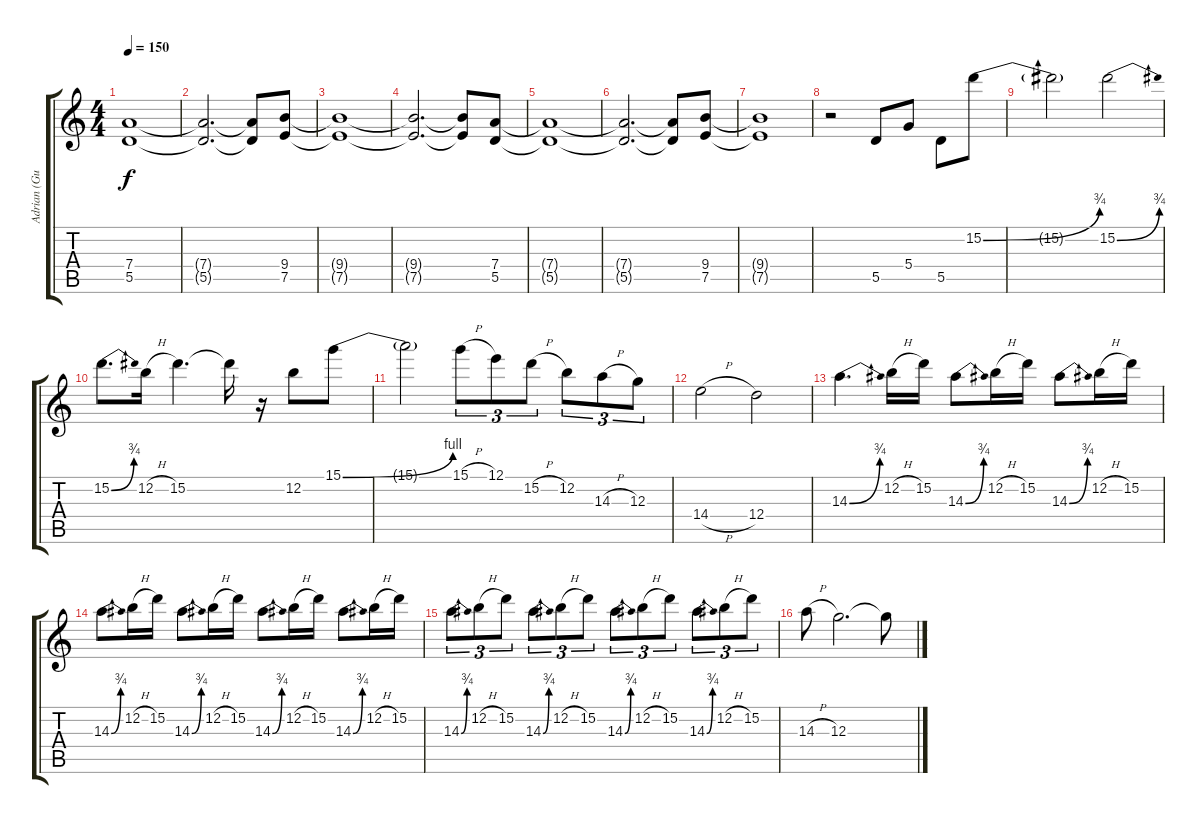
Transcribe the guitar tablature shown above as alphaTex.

\track ("Adrian (Guitar 2)" "Adrian (Gu") {instrument distortionguitar}
\staff {score tabs}
\tuning (E4 B3 G3 D3 A2 E2) {hide}
\ts (4 4)
\tempo 150
\clef g2
\ks c
(7.4{t} 5.5{t}).1{dy f} |
(7.4{t} 5.5{t}).2{d} (7.4{t} 5.5{t}).8 (9.4 7.5).8 |
(9.4{t} 7.5{t}).1 |
(9.4{t} 7.5{t}).2{d} (9.4{t} 7.5{t}).8 (7.4 5.5).8 |
(7.4{t} 5.5{t}).1 |
(7.4{t} 5.5{t}).2{d} (7.4{t} 5.5{t}).8 (9.4 7.5).8 |
(9.4{t} 7.5{t}).1 |
r.2 5.5.8 5.4.8 5.5.8 15.2{be (bend 0 0 60 3)}.8 |
15.2{t}.2 15.2{be (bend 0 0 60 3)}.2 |
15.2{be (bend 0 0 60 3)}.8{d} 12.2{h}.16 15.2.4{d} 15.2{t}.16 r.16 12.2.8 15.1{be (bend 0 0 60 4)}.8 |
15.1{t}.2 15.1{h}.8{tu (3 2)} 12.1.8{tu (3 2)} 15.2{h}.8{tu (3 2)} 12.2.8{tu (3 2)} 14.3{h}.8{tu (3 2)} 12.3.8{tu (3 2)} |
14.4{h}.2 12.4.2 |
14.3{be (bend 0 0 60 3)}.4{d} 12.2{h}.16 15.2.16 14.3{be (bend 0 0 60 3)}.8 12.2{h}.16 15.2.16 14.3{be (bend 0 0 60 3)}.8 12.2{h}.16 15.2.16 |
14.3{be (bend 0 0 60 3)}.8 12.2{h}.16 15.2.16 14.3{be (bend 0 0 60 3)}.8 12.2{h}.16 15.2.16 14.3{be (bend 0 0 60 3)}.8 12.2{h}.16 15.2.16 14.3{be (bend 0 0 60 3)}.8 12.2{h}.16 15.2.16 |
14.3{be (bend 0 0 60 3)}.8{tu (3 2)} 12.2{h}.8{tu (3 2)} 15.2.8{tu (3 2)} 14.3{be (bend 0 0 60 3)}.8{tu (3 2)} 12.2{h}.8{tu (3 2)} 15.2.8{tu (3 2)} 14.3{be (bend 0 0 60 3)}.8{tu (3 2)} 12.2{h}.8{tu (3 2)} 15.2.8{tu (3 2)} 14.3{be (bend 0 0 60 3)}.8{tu (3 2)} 12.2{h}.8{tu (3 2)} 15.2.8{tu (3 2)} |
14.3{h}.8 12.3.2{d} 12.3{t}.8
